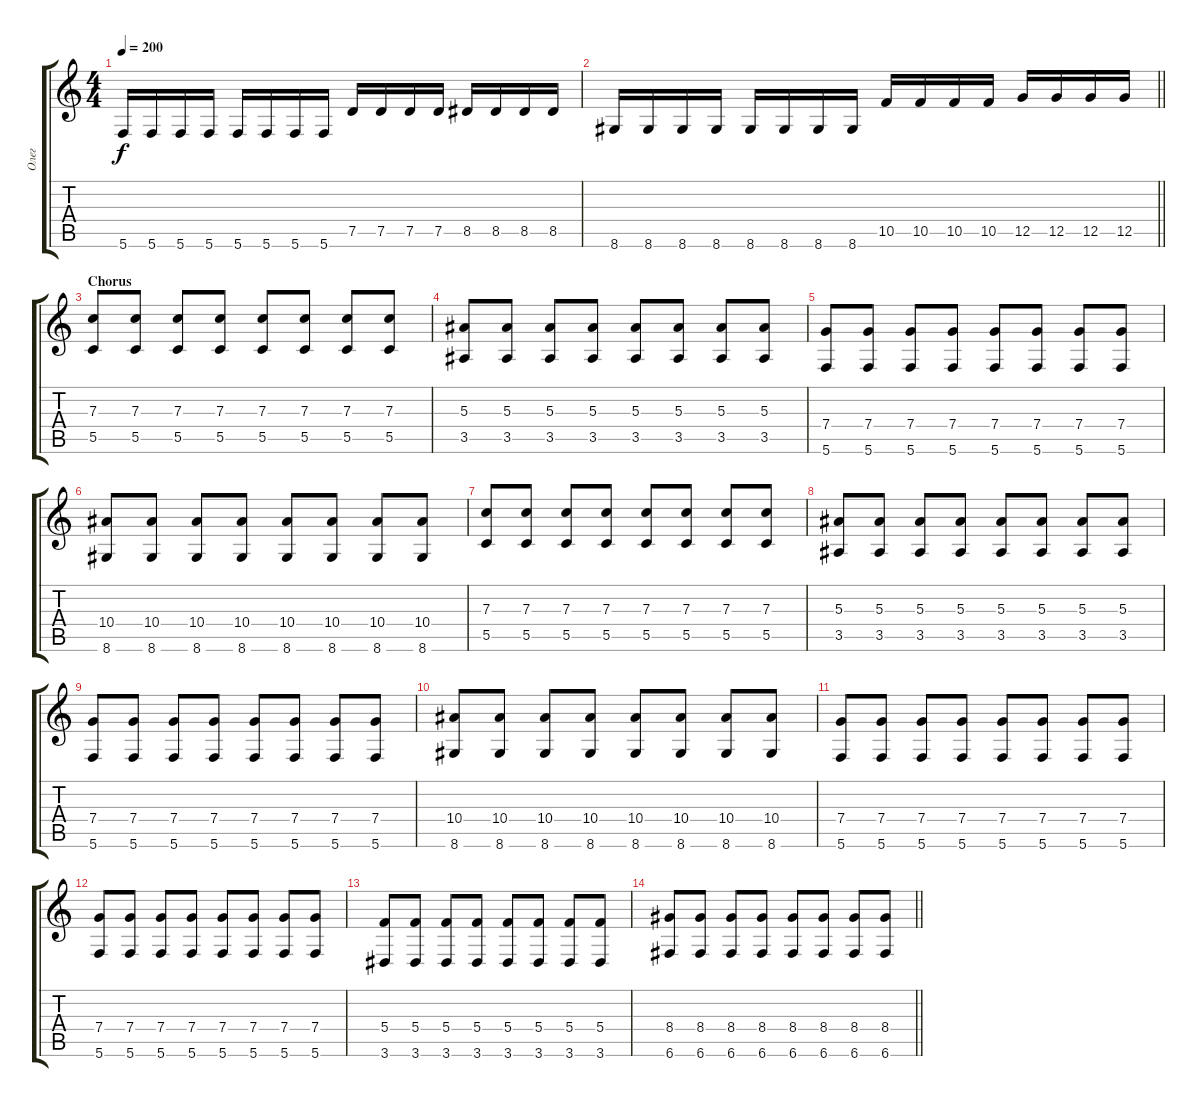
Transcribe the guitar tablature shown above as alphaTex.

\track ("Олег" "Олег") {instrument distortionguitar}
\staff {score tabs}
\tuning (D4 A3 F3 C3 G2 C2) {hide}
\ts (4 4)
\tempo 200
\clef g2
\ks c
5.6.16{dy f} 5.6.16 5.6.16 5.6.16 5.6.16 5.6.16 5.6.16 5.6.16 7.5.16 7.5.16 7.5.16 7.5.16 8.5.16 8.5.16 8.5.16 8.5.16 |
\barLineRight lightlight
8.6.16 8.6.16 8.6.16 8.6.16 8.6.16 8.6.16 8.6.16 8.6.16 10.5.16 10.5.16 10.5.16 10.5.16 12.5.16 12.5.16 12.5.16 12.5.16 |
\section ("" "Chorus")
(7.3 5.5).8 (7.3 5.5).8 (7.3 5.5).8 (7.3 5.5).8 (7.3 5.5).8 (7.3 5.5).8 (7.3 5.5).8 (7.3 5.5).8 |
(5.3 3.5).8 (5.3 3.5).8 (5.3 3.5).8 (5.3 3.5).8 (5.3 3.5).8 (5.3 3.5).8 (5.3 3.5).8 (5.3 3.5).8 |
(7.4 5.6).8 (7.4 5.6).8 (7.4 5.6).8 (7.4 5.6).8 (7.4 5.6).8 (7.4 5.6).8 (7.4 5.6).8 (7.4 5.6).8 |
(10.4 8.6).8 (10.4 8.6).8 (10.4 8.6).8 (10.4 8.6).8 (10.4 8.6).8 (10.4 8.6).8 (10.4 8.6).8 (10.4 8.6).8 |
(7.3 5.5).8 (7.3 5.5).8 (7.3 5.5).8 (7.3 5.5).8 (7.3 5.5).8 (7.3 5.5).8 (7.3 5.5).8 (7.3 5.5).8 |
(5.3 3.5).8 (5.3 3.5).8 (5.3 3.5).8 (5.3 3.5).8 (5.3 3.5).8 (5.3 3.5).8 (5.3 3.5).8 (5.3 3.5).8 |
(7.4 5.6).8 (7.4 5.6).8 (7.4 5.6).8 (7.4 5.6).8 (7.4 5.6).8 (7.4 5.6).8 (7.4 5.6).8 (7.4 5.6).8 |
(10.4 8.6).8 (10.4 8.6).8 (10.4 8.6).8 (10.4 8.6).8 (10.4 8.6).8 (10.4 8.6).8 (10.4 8.6).8 (10.4 8.6).8 |
(7.4 5.6).8 (7.4 5.6).8 (7.4 5.6).8 (7.4 5.6).8 (7.4 5.6).8 (7.4 5.6).8 (7.4 5.6).8 (7.4 5.6).8 |
(7.4 5.6).8 (7.4 5.6).8 (7.4 5.6).8 (7.4 5.6).8 (7.4 5.6).8 (7.4 5.6).8 (7.4 5.6).8 (7.4 5.6).8 |
(5.4 3.6).8 (5.4 3.6).8 (5.4 3.6).8 (5.4 3.6).8 (5.4 3.6).8 (5.4 3.6).8 (5.4 3.6).8 (5.4 3.6).8 |
\barLineRight lightlight
(8.4 6.6).8 (8.4 6.6).8 (8.4 6.6).8 (8.4 6.6).8 (8.4 6.6).8 (8.4 6.6).8 (8.4 6.6).8 (8.4 6.6).8
